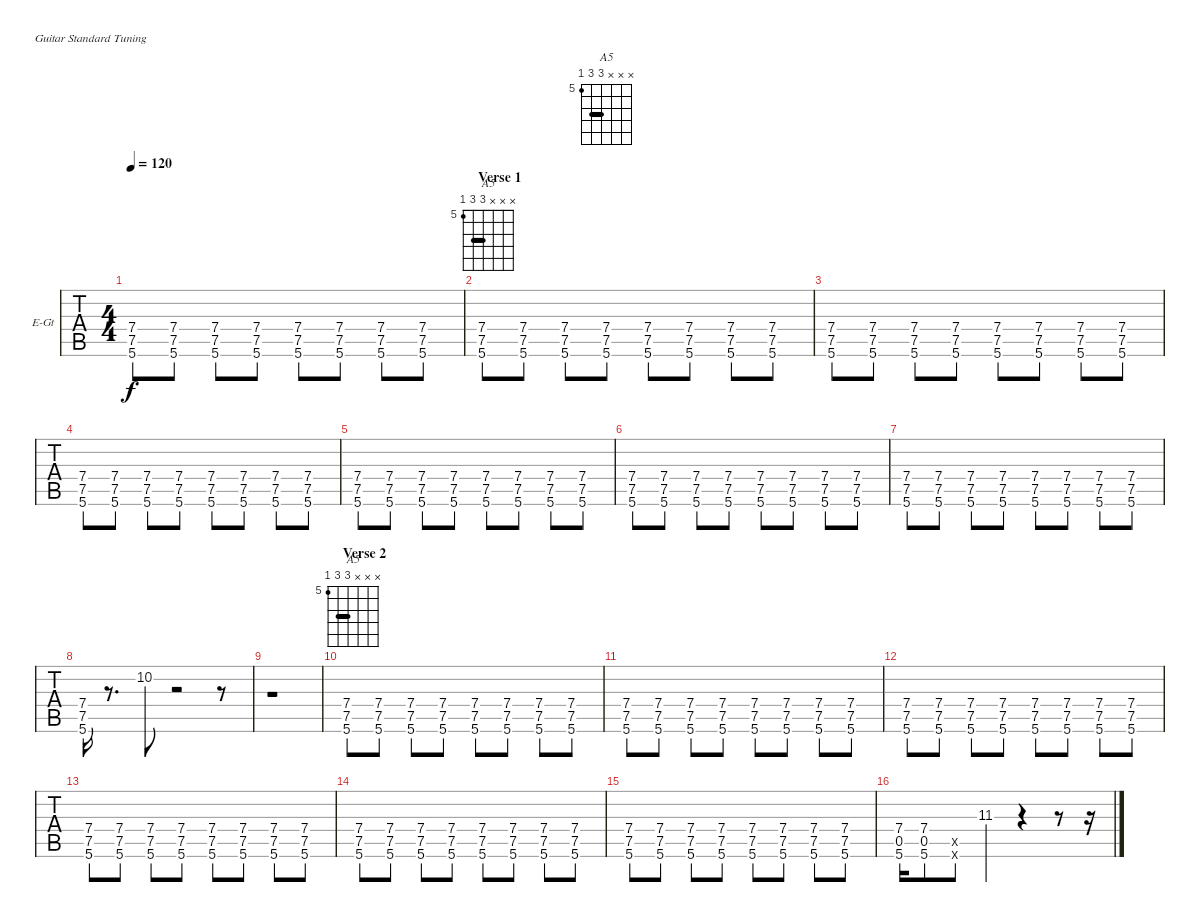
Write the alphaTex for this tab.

\bracketExtendMode groupsimilarinstruments
\firstSystemTrackNameOrientation horizontal
\otherSystemsTrackNameOrientation horizontal
\chordDiagramsInScore
\track ("Guitar 2" "E-Gt") {instrument overdrivenguitar}
\staff {tabs}
\tuning (E4 B3 G3 D3 A2 E2)
\chord ("A5" x x x 7 7 5) {firstfret 5 showfingering false barre 7}
\ts (4 4)
\tempo 120
\clef g2
\ks c
(7.4 7.5 5.6).8{dy f} (7.4 7.5 5.6).8 (7.4 7.5 5.6).8 (7.4 7.5 5.6).8 (7.4 7.5 5.6).8 (7.4 7.5 5.6).8 (7.4 7.5 5.6).8 (7.4 7.5 5.6).8 |
\section ("" "Verse 1")
(7.4 7.5 5.6).8{ch "A5"} (7.4 7.5 5.6).8 (7.4 7.5 5.6).8 (7.4 7.5 5.6).8 (7.4 7.5 5.6).8 (7.4 7.5 5.6).8 (7.4 7.5 5.6).8 (7.4 7.5 5.6).8 |
(7.4 7.5 5.6).8 (7.4 7.5 5.6).8 (7.4 7.5 5.6).8 (7.4 7.5 5.6).8 (7.4 7.5 5.6).8 (7.4 7.5 5.6).8 (7.4 7.5 5.6).8 (7.4 7.5 5.6).8 |
(7.4 7.5 5.6).8 (7.4 7.5 5.6).8 (7.4 7.5 5.6).8 (7.4 7.5 5.6).8 (7.4 7.5 5.6).8 (7.4 7.5 5.6).8 (7.4 7.5 5.6).8 (7.4 7.5 5.6).8 |
(7.4 7.5 5.6).8 (7.4 7.5 5.6).8 (7.4 7.5 5.6).8 (7.4 7.5 5.6).8 (7.4 7.5 5.6).8 (7.4 7.5 5.6).8 (7.4 7.5 5.6).8 (7.4 7.5 5.6).8 |
(7.4 7.5 5.6).8 (7.4 7.5 5.6).8 (7.4 7.5 5.6).8 (7.4 7.5 5.6).8 (7.4 7.5 5.6).8 (7.4 7.5 5.6).8 (7.4 7.5 5.6).8 (7.4 7.5 5.6).8 |
(7.4 7.5 5.6).8 (7.4 7.5 5.6).8 (7.4 7.5 5.6).8 (7.4 7.5 5.6).8 (7.4 7.5 5.6).8 (7.4 7.5 5.6).8 (7.4 7.5 5.6).8 (7.4 7.5 5.6).8 |
(7.4 7.5 5.6).16 r.8{d} 10.2.8 r.2 r.8 |
r.1 |
\section ("" "Verse 2")
(7.4 7.5 5.6).8{ch "A5"} (7.4 7.5 5.6).8 (7.4 7.5 5.6).8 (7.4 7.5 5.6).8 (7.4 7.5 5.6).8 (7.4 7.5 5.6).8 (7.4 7.5 5.6).8 (7.4 7.5 5.6).8 |
(7.4 7.5 5.6).8 (7.4 7.5 5.6).8 (7.4 7.5 5.6).8 (7.4 7.5 5.6).8 (7.4 7.5 5.6).8 (7.4 7.5 5.6).8 (7.4 7.5 5.6).8 (7.4 7.5 5.6).8 |
(7.4 7.5 5.6).8 (7.4 7.5 5.6).8 (7.4 7.5 5.6).8 (7.4 7.5 5.6).8 (7.4 7.5 5.6).8 (7.4 7.5 5.6).8 (7.4 7.5 5.6).8 (7.4 7.5 5.6).8 |
(7.4 7.5 5.6).8 (7.4 7.5 5.6).8 (7.4 7.5 5.6).8 (7.4 7.5 5.6).8 (7.4 7.5 5.6).8 (7.4 7.5 5.6).8 (7.4 7.5 5.6).8 (7.4 7.5 5.6).8 |
(7.4 7.5 5.6).8 (7.4 7.5 5.6).8 (7.4 7.5 5.6).8 (7.4 7.5 5.6).8 (7.4 7.5 5.6).8 (7.4 7.5 5.6).8 (7.4 7.5 5.6).8 (7.4 7.5 5.6).8 |
(7.4 7.5 5.6).8 (7.4 7.5 5.6).8 (7.4 7.5 5.6).8 (7.4 7.5 5.6).8 (7.4 7.5 5.6).8 (7.4 7.5 5.6).8 (7.4 7.5 5.6).8 (7.4 7.5 5.6).8 |
(7.4 0.5 5.6).16 (7.4 0.5 5.6).8 (0.5{x} 0.6{x}).8 11.3.4 r.4 r.8 r.16
